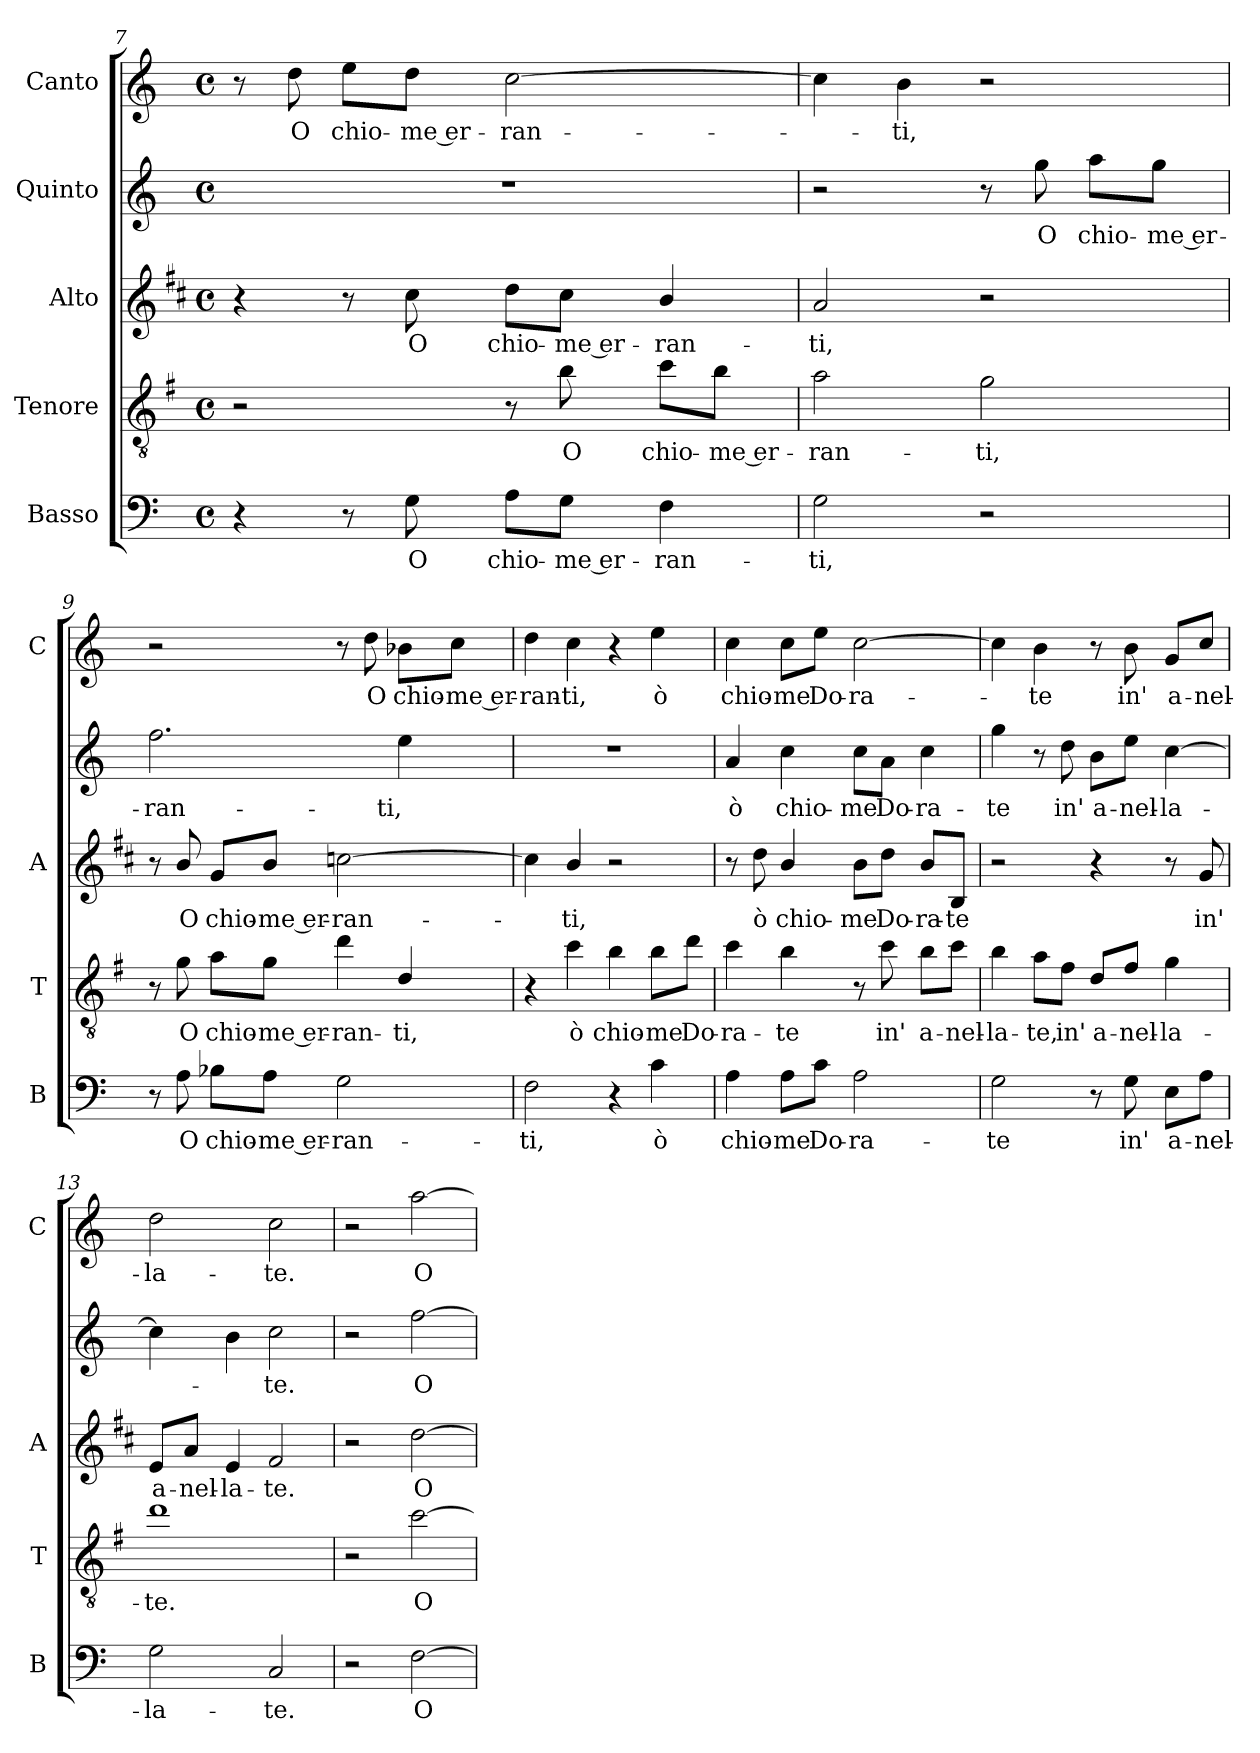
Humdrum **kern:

**kern	**text	**kern	**text	**kern	**text	**kern	**text	**kern	**text
*part5	*part5	*part4	*part4	*part3	*part3	*part2	*part2	*part1	*part1
*staff5	*staff5	*staff4	*staff4	*staff3	*staff3	*staff2	*staff2	*staff1	*staff1
*I"Basso	*	*I"Tenore	*	*I"Alto	*	*I"Quinto	*	*I"Canto	*
*I'B	*	*I'T	*	*I'A	*	*	*	*I'C	*
*clefF4	*	*clefGv2	*	*clefG2	*	*clefG2	*	*clefG2	*
*	*	*ITrd4c7	*	*ITrd1c2	*	*	*	*	*
*k[]	*	*k[]	*	*k[]	*	*k[]	*	*k[]	*
*C:	*	*C:	*	*C:	*	*C:	*	*C:	*
*M4/4	*	*M4/4	*	*M4/4	*	*M4/4	*	*M4/4	*
*met(c)	*	*met(c)	*	*met(c)	*	*met(c)	*	*met(c)	*
=7	=7	=7	=7	=7	=7	=7	=7	=7	=7
4r	.	2r	.	4r	.	1r	.	8r	.
!	!	!	!	!	!	!	!	!	!LO:LY:b
.	.	.	.	.	.	.	.	8dd\	O
!	!	!	!	!	!	!	!	!	!LO:LY:b
8r	.	.	.	8r	.	.	.	8ee\L	chio-
!	!LO:LY:b	!	!	!	!LO:LY:b	!	!	!	!LO:LY:b
8G\	O	.	.	8b\	O	.	.	8dd\J	-me er-
!	!LO:LY:b	!	!	!	!LO:LY:b	!	!	!	!LO:LY:b
8A\L	chio-	8r	.	8cc\L	chio-	.	.	[2cc\	-ran-
!	!LO:LY:b	!	!LO:LY:b	!	!LO:LY:b	!	!	!	!
8G\J	-me er-	8e\	O	8b\J	-me er-	.	.	.	.
!	!LO:LY:b	!	!LO:LY:b	!	!LO:LY:b	!	!	!	!
4F\	-ran-	8f\L	chio-	4a/	-ran-	.	.	.	.
!	!	!	!LO:LY:b	!	!	!	!	!	!
.	.	8e\J	-me er-	.	.	.	.	.	.
!!LO:PB:g=z
=8	=8	=8	=8	=8	=8	=8	=8	=8	=8
!	!LO:LY:b	!	!LO:LY:b	!	!LO:LY:b	!	!	!	!
2G\	-ti,	2d\	-ran-	2g/	-ti,	2r	.	4cc\]	.
!	!	!	!	!	!	!	!	!	!LO:LY:b
.	.	.	.	.	.	.	.	4b\	-ti,
!	!	!	!LO:LY:b	!	!	!	!	!	!
2r	.	2c\	-ti,	2r	.	8r	.	2r	.
!	!	!	!	!	!	!	!LO:LY:b	!	!
.	.	.	.	.	.	8gg\	O	.	.
!	!	!	!	!	!	!	!LO:LY:b	!	!
.	.	.	.	.	.	8aa\L	chio-	.	.
!	!	!	!	!	!	!	!LO:LY:b	!	!
.	.	.	.	.	.	8gg\J	-me er-	.	.
=9	=9	=9	=9	=9	=9	=9	=9	=9	=9
!	!	!	!	!	!	!	!LO:LY:b	!	!
8r	.	8r	.	8r	.	2.ff\	-ran-	2r	.
!	!LO:LY:b	!	!LO:LY:b	!	!LO:LY:b	!	!	!	!
8A\	O	8c\	O	8a/	O	.	.	.	.
!	!LO:LY:b	!	!LO:LY:b	!	!LO:LY:b	!	!	!	!
8B-X\L	chio-	8d\L	chio-	8f/L	chio-	.	.	.	.
!	!LO:LY:b	!	!LO:LY:b	!	!LO:LY:b	!	!	!	!
8A\J	-me er-	8c\J	-me er-	8a/J	-me er-	.	.	.	.
!	!LO:LY:b	!	!LO:LY:b	!	!LO:LY:b	!	!	!	!
2G\	-ran-	4g\	-ran-	[2b-X\	-ran-	.	.	8r	.
!	!	!	!	!	!	!	!	!	!LO:LY:b
.	.	.	.	.	.	.	.	8dd\	O
!	!	!	!LO:LY:b	!	!	!	!LO:LY:b	!	!LO:LY:b
.	.	4G/	-ti,	.	.	4ee\	-ti,	8b-X\L	chio-
!	!	!	!	!	!	!	!	!	!LO:LY:b
.	.	.	.	.	.	.	.	8cc\J	-me er-
=10	=10	=10	=10	=10	=10	=10	=10	=10	=10
!	!LO:LY:b	!	!	!	!	!	!	!	!LO:LY:b
2F\	-ti,	4r	.	4b-\]	.	1r	.	4dd\	-ran-
!	!	!	!LO:LY:b	!	!LO:LY:b	!	!	!	!LO:LY:b
.	.	4f\	ò	4a/	-ti,	.	.	4cc\	-ti,
!	!	!	!LO:LY:b	!	!	!	!	!	!
4r	.	4e\	chio-	2r	.	.	.	4r	.
!	!LO:LY:b	!	!LO:LY:b	!	!	!	!	!	!LO:LY:b
4c\	ò	8e\L	-me	.	.	.	.	4ee\	ò
!	!	!	!LO:LY:b	!	!	!	!	!	!
.	.	8g\J	Do-	.	.	.	.	.	.
=11	=11	=11	=11	=11	=11	=11	=11	=11	=11
!	!LO:LY:b	!	!LO:LY:b	!	!	!	!LO:LY:b	!	!LO:LY:b
4A\	chio-	4f\	-ra-	8r	.	4a/	ò	4cc\	chio-
!	!	!	!	!	!LO:LY:b	!	!	!	!
.	.	.	.	8cc\	ò	.	.	.	.
!	!LO:LY:b	!	!LO:LY:b	!	!LO:LY:b	!	!LO:LY:b	!	!LO:LY:b
8A\L	-me	4e\	-te	4a/	chio-	4cc\	chio-	8cc\L	-me
!	!LO:LY:b	!	!	!	!	!	!	!	!LO:LY:b
8c\J	Do-	.	.	.	.	.	.	8ee\J	Do-
!	!LO:LY:b	!	!	!	!LO:LY:b	!	!LO:LY:b	!	!LO:LY:b
2A\	-ra-	8r	.	8a\L	-me	8cc\L	-me	[2cc\	-ra-
!	!	!	!LO:LY:b	!	!LO:LY:b	!	!LO:LY:b	!	!
.	.	8f\	in'	8cc\J	Do-	8a\J	Do-	.	.
!	!	!	!LO:LY:b	!	!LO:LY:b	!	!LO:LY:b	!	!
.	.	8e\L	a-	8a/L	-ra-	4cc\	-ra-	.	.
!	!	!	!LO:LY:b	!	!LO:LY:b	!	!	!	!
.	.	8f\J	-nel-	8A/J	-te	.	.	.	.
!!LO:LB:g=z
=12	=12	=12	=12	=12	=12	=12	=12	=12	=12
!	!LO:LY:b	!	!LO:LY:b	!	!	!	!LO:LY:b	!	!
2G\	-te	4e\	-la-	2r	.	4gg\	-te	4cc\]	.
!	!	!	!LO:LY:b	!	!	!	!	!	!LO:LY:b
.	.	8d\L	-te,	.	.	8r	.	4b\	-te
!	!	!	!LO:LY:b	!	!	!	!LO:LY:b	!	!
.	.	8B\J	in'	.	.	8dd\	in'	.	.
!	!	!	!LO:LY:b	!	!	!	!LO:LY:b	!	!
8r	.	8G/L	a-	4r	.	8b\L	a-	8r	.
!	!LO:LY:b	!	!LO:LY:b	!	!	!	!LO:LY:b	!	!LO:LY:b
8G\	in'	8B/J	-nel-	.	.	8ee\J	-nel-	8b\	in'
!	!LO:LY:b	!	!LO:LY:b	!	!	!	!LO:LY:b	!	!LO:LY:b
8E\L	a-	4c\	-la-	8r	.	[4cc\	-la-	8g/L	a-
!	!LO:LY:b	!	!	!	!LO:LY:b	!	!	!	!LO:LY:b
8A\J	-nel-	.	.	8f/	in'	.	.	8cc/J	-nel-
=13	=13	=13	=13	=13	=13	=13	=13	=13	=13
!	!LO:LY:b	!	!LO:LY:b	!	!LO:LY:b	!	!	!	!LO:LY:b
2G\	-la-	1g	-te.	8d/L	a-	4cc\]	.	2dd\	-la-
!	!	!	!	!	!LO:LY:b	!	!	!	!
.	.	.	.	8g/J	-nel-	.	.	.	.
!	!	!	!	!	!LO:LY:b	!	!	!	!
.	.	.	.	4d/	-la-	4b\	.	.	.
!	!LO:LY:b	!	!	!	!LO:LY:b	!	!LO:LY:b	!	!LO:LY:b
2C/	-te.	.	.	2e/	-te.	2cc\	-te.	2cc\	-te.
=14	=14	=14	=14	=14	=14	=14	=14	=14	=14
2r	.	2r	.	2r	.	2r	.	2r	.
!	!LO:LY:b	!	!LO:LY:b	!	!LO:LY:b	!	!LO:LY:b	!	!LO:LY:b
[2F\	O	[2f\	O	[2cc\	O	[2ff\	O	[2aa\	O
=	=	=	=	=	=	=	=	=	=
*-	*-	*-	*-	*-	*-	*-	*-	*-	*-
